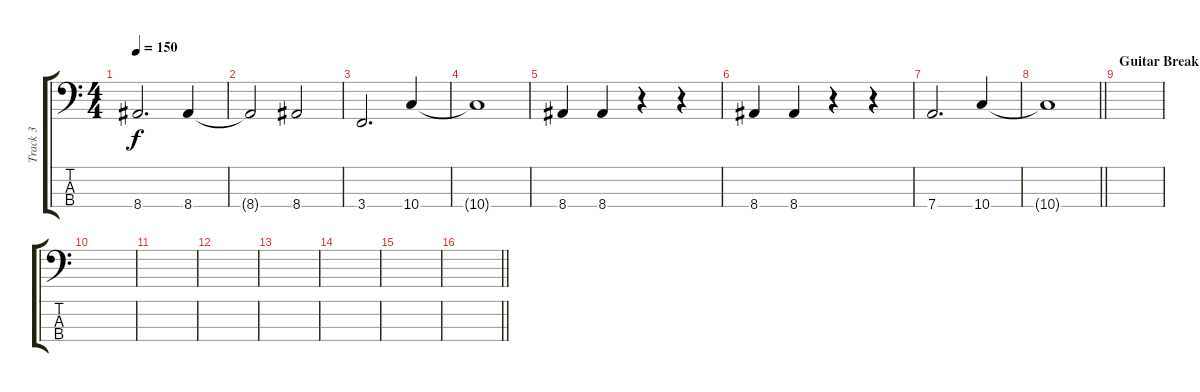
\track ("Track 3" "Track 3") {instrument electricbassfinger}
\staff {score tabs}
\tuning (G2 D2 A1 D1) {hide}
\ts (4 4)
\tempo 150
\clef f4
\ks c
8.4.2{d dy f} 8.4.4 |
8.4{t}.2 8.4.2 |
3.4.2{d} 10.4.4 |
10.4{t}.1 |
8.4.4 8.4.4 r.4 r.4 |
8.4.4 8.4.4 r.4 r.4 |
7.4.2{d} 10.4.4 |
\barLineRight lightlight
10.4{t}.1 |
\section ("" "Guitar Break")
|
|
|
|
|
|
|
\barLineRight lightlight
